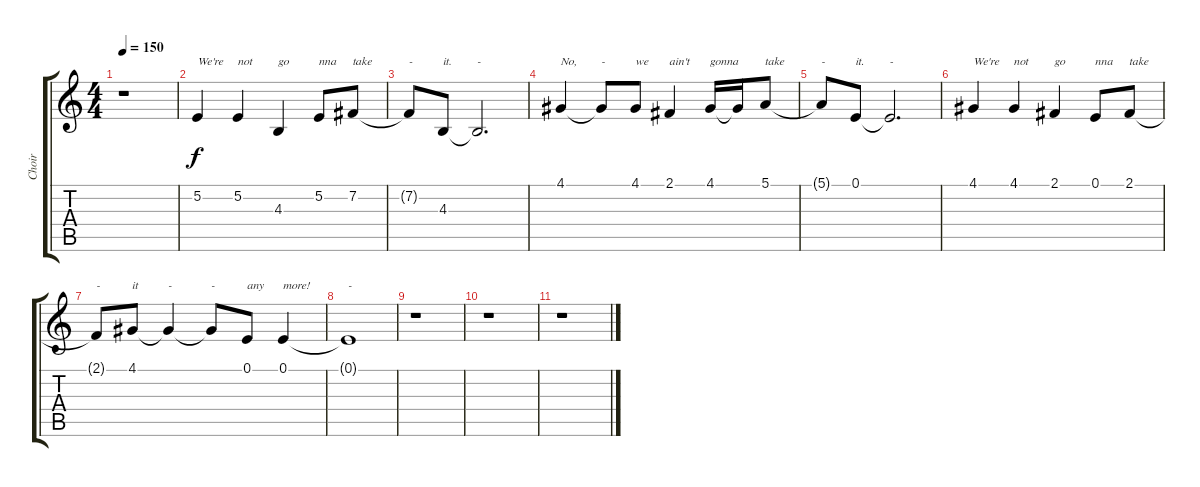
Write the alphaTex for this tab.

\track ("Choir" "Choir") {instrument brasssection}
\staff {score tabs}
\tuning (E4 B3 G3 D3 A2 E2) {hide}
\ts (4 4)
\tempo 150
\clef g2
\ks c
r.1{dy f} |
5.2.4{txt "We're"} 5.2.4{txt "not"} 4.3.4{txt "go"} 5.2.8{txt "nna"} 7.2.8{txt "take"} |
7.2{t}.8{txt "-"} 4.3.8{txt "it."} 4.3{t}.2{d txt "-"} |
4.1.4{txt "No,"} 4.1{t}.8{txt "-"} 4.1.8{txt "we"} 2.1.4{txt "ain't"} 4.1.16{txt "gonna"} 4.1{t}.16 5.1.8{txt "take"} |
5.1{t}.8{txt "-"} 0.1.8{txt "it."} 0.1{t}.2{d txt "-"} |
4.1.4{txt "We're"} 4.1.4{txt "not"} 2.1.4{txt "go"} 0.1.8{txt "nna"} 2.1.8{txt "take"} |
2.1{t}.8{txt "-"} 4.1.8{txt "it"} 4.1{t}.4{txt "-"} 4.1{t}.8{txt "-"} 0.1.8{txt "any"} 0.1.4{txt "more!"} |
0.1{t}.1{txt "-"} |
r.1 |
r.1 |
r.1
